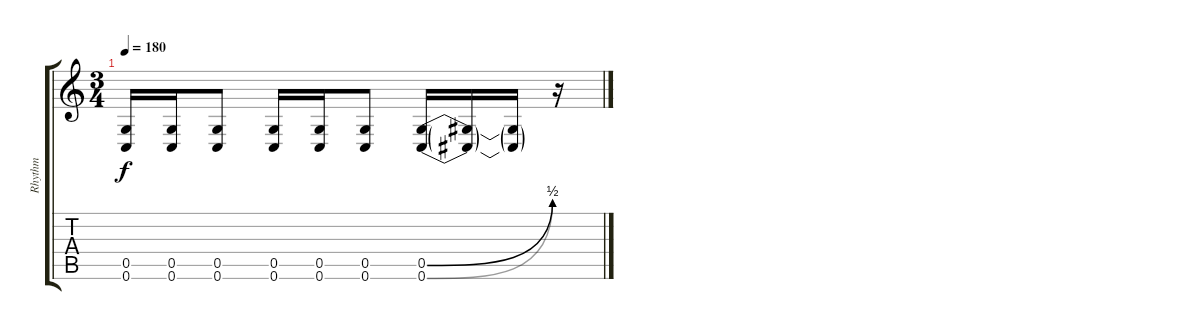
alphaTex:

\track ("Rhythm" "Rhythm") {instrument overdrivenguitar}
\staff {score tabs}
\tuning (D4 A3 F3 C3 G2 C2) {hide}
\ts (3 4)
\tempo 180
\clef g2
\ks c
(0.5 0.6).16{dy f} (0.5 0.6).16 (0.5 0.6).8 (0.5 0.6).16 (0.5 0.6).16 (0.5 0.6).8 (0.5{be (bend 0 0 60 2)} 0.6{be (bend 0 0 60 2)}).16 (0.5{t} 0.6{t}).16 (0.5{t} 0.6{t}).16 r.16
